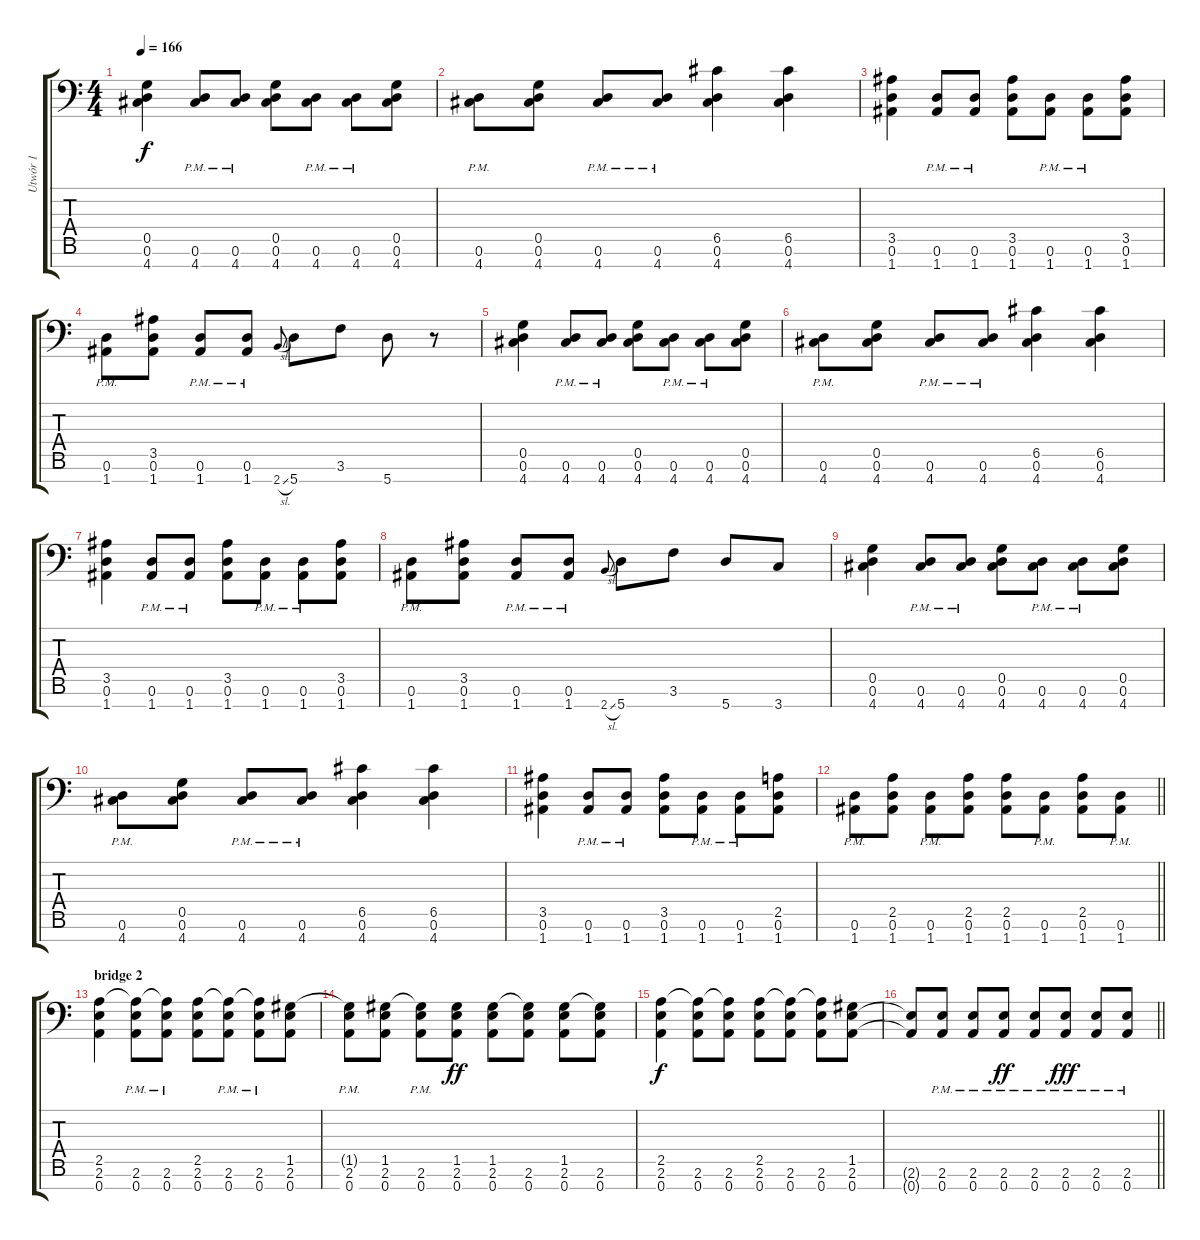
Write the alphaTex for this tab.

\track ("Utwór 1" "Utwór 1") {instrument distortionguitar}
\staff {score tabs}
\tuning (D4 A3 F3 C3 G2 D2 A1) {hide}
\ts (4 4)
\tempo 166
\clef f4
\ks c
(0.5 0.6 4.7).4{dy f} (0.6{pm} 4.7{pm}).8 (0.6{pm} 4.7{pm}).8 (0.5 0.6 4.7).8 (0.6{pm} 4.7{pm}).8 (0.6{pm} 4.7{pm}).8 (0.5 0.6 4.7).8 |
(0.6{pm} 4.7{pm}).8 (0.5 0.6 4.7).8 (0.6{pm} 4.7{pm}).8 (0.6{pm} 4.7{pm}).8 (6.5 0.6 4.7).4 (6.5 0.6 4.7).4 |
(3.5 0.6 1.7).4 (0.6{pm} 1.7{pm}).8 (0.6{pm} 1.7{pm}).8 (3.5 0.6 1.7).8 (0.6{pm} 1.7{pm}).8 (0.6{pm} 1.7{pm}).8 (3.5 0.6 1.7).8 |
(0.6{pm} 1.7{pm}).8 (3.5 0.6 1.7).8 (0.6{pm} 1.7{pm}).8 (0.6{pm} 1.7{pm}).8 2.7{sl}.8{gr onbeat} 5.7.8 3.6.8 5.7.8 r.8 |
(0.5 0.6 4.7).4 (0.6{pm} 4.7{pm}).8 (0.6{pm} 4.7{pm}).8 (0.5 0.6 4.7).8 (0.6{pm} 4.7{pm}).8 (0.6{pm} 4.7{pm}).8 (0.5 0.6 4.7).8 |
(0.6{pm} 4.7{pm}).8 (0.5 0.6 4.7).8 (0.6{pm} 4.7{pm}).8 (0.6{pm} 4.7{pm}).8 (6.5 0.6 4.7).4 (6.5 0.6 4.7).4 |
(3.5 0.6 1.7).4 (0.6{pm} 1.7{pm}).8 (0.6{pm} 1.7{pm}).8 (3.5 0.6 1.7).8 (0.6{pm} 1.7{pm}).8 (0.6{pm} 1.7{pm}).8 (3.5 0.6 1.7).8 |
(0.6{pm} 1.7{pm}).8 (3.5 0.6 1.7).8 (0.6{pm} 1.7{pm}).8 (0.6{pm} 1.7{pm}).8 2.7{sl}.8{gr onbeat} 5.7.8 3.6.8 5.7.8 3.7.8 |
(0.5 0.6 4.7).4 (0.6{pm} 4.7{pm}).8 (0.6{pm} 4.7{pm}).8 (0.5 0.6 4.7).8 (0.6{pm} 4.7{pm}).8 (0.6{pm} 4.7{pm}).8 (0.5 0.6 4.7).8 |
(0.6{pm} 4.7{pm}).8 (0.5 0.6 4.7).8 (0.6{pm} 4.7{pm}).8 (0.6{pm} 4.7{pm}).8 (6.5 0.6 4.7).4 (6.5 0.6 4.7).4 |
(3.5 0.6 1.7).4 (0.6{pm} 1.7{pm}).8 (0.6{pm} 1.7{pm}).8 (3.5 0.6 1.7).8 (0.6{pm} 1.7{pm}).8 (0.6{pm} 1.7{pm}).8 (2.5 0.6 1.7).8 |
\barLineRight lightlight
(0.6{pm} 1.7{pm}).8 (2.5 0.6 1.7).8 (0.6{pm} 1.7{pm}).8 (2.5 0.6 1.7).8 (2.5 0.6 1.7).8 (0.6{pm} 1.7{pm}).8 (2.5 0.6 1.7).8 (0.6{pm} 1.7{pm}).8 |
\section ("" "bridge 2")
(2.5 2.6 0.7).4 (2.5{t} 2.6{pm} 0.7{pm}).8 (2.5{t} 2.6{pm} 0.7{pm}).8 (2.5 2.6 0.7).8 (2.5{t} 2.6{pm} 0.7{pm}).8 (2.5{t} 2.6{pm} 0.7{pm}).8 (1.5 2.6 0.7).8 |
(1.5{t} 2.6{pm} 0.7{pm}).8 (1.5 2.6 0.7).8 (1.5{t} 2.6{pm} 0.7{pm}).8 (1.5 2.6 0.7).8{dy ff} (1.5 2.6 0.7).8 (1.5{t} 2.6 0.7).8 (1.5 2.6 0.7).8 (1.5{t} 2.6 0.7).8 |
(2.5 2.6 0.7).4{dy f} (2.5{t} 2.6 0.7).8 (2.5{t} 2.6 0.7).8 (2.5 2.6 0.7).8 (2.5{t} 2.6 0.7).8 (2.5{t} 2.6 0.7).8 (1.5 2.6 0.7).8 |
\barLineRight lightlight
(2.6{t} 0.7{t}).8 (2.6{pm} 0.7{pm}).8 (2.6{pm} 0.7{pm}).8 (2.6{pm} 0.7{pm}).8{dy ff} (2.6{pm} 0.7{pm}).8 (2.6{pm} 0.7{pm}).8{dy fff} (2.6{pm} 0.7{pm}).8 (2.6{pm} 0.7{pm}).8
